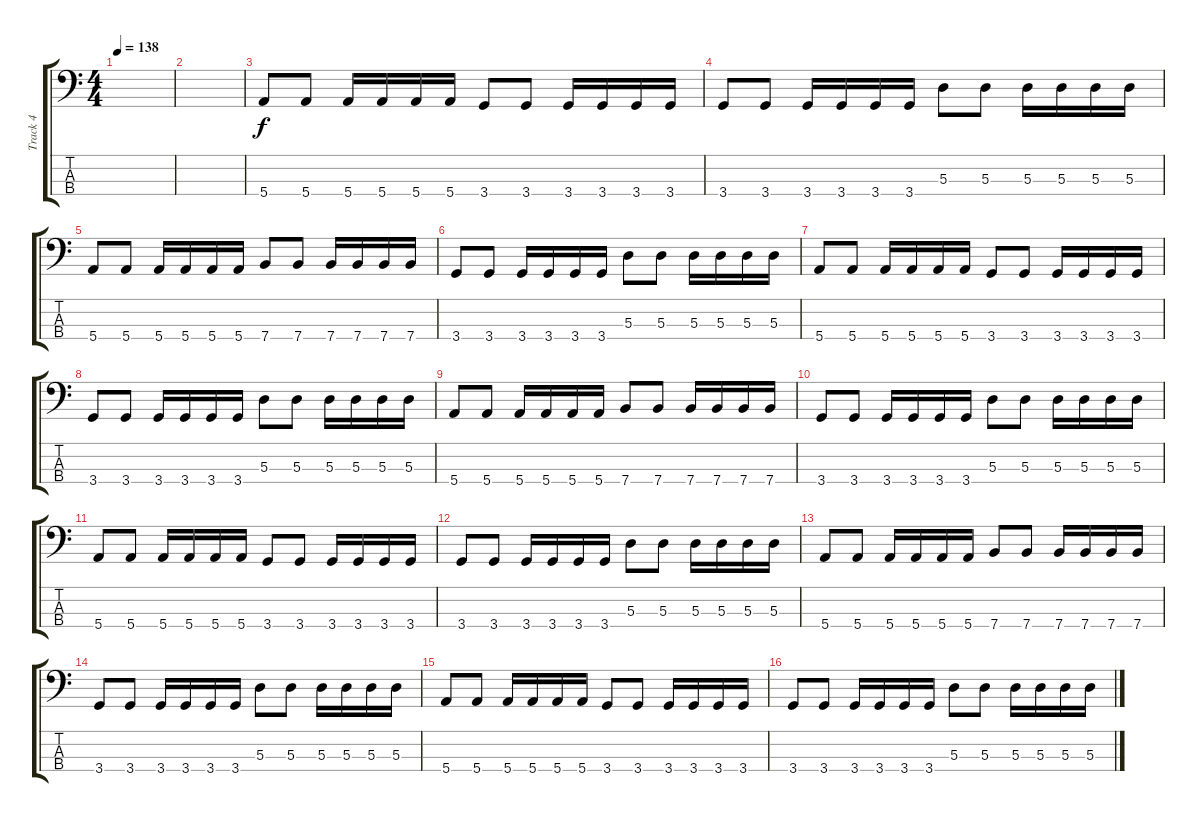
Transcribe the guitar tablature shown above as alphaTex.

\track ("Track 4" "Track 4") {instrument electricbasspick}
\staff {score tabs}
\tuning (G2 D2 A1 E1) {hide}
\ts (4 4)
\tempo 138
\clef f4
\ks c
|
|
5.4.8 5.4.8 5.4.16 5.4.16 5.4.16 5.4.16 3.4.8 3.4.8 3.4.16 3.4.16 3.4.16 3.4.16 |
3.4.8 3.4.8 3.4.16 3.4.16 3.4.16 3.4.16 5.3.8 5.3.8 5.3.16 5.3.16 5.3.16 5.3.16 |
5.4.8 5.4.8 5.4.16 5.4.16 5.4.16 5.4.16 7.4.8 7.4.8 7.4.16 7.4.16 7.4.16 7.4.16 |
3.4.8 3.4.8 3.4.16 3.4.16 3.4.16 3.4.16 5.3.8 5.3.8 5.3.16 5.3.16 5.3.16 5.3.16 |
5.4.8 5.4.8 5.4.16 5.4.16 5.4.16 5.4.16 3.4.8 3.4.8 3.4.16 3.4.16 3.4.16 3.4.16 |
3.4.8 3.4.8 3.4.16 3.4.16 3.4.16 3.4.16 5.3.8 5.3.8 5.3.16 5.3.16 5.3.16 5.3.16 |
5.4.8 5.4.8 5.4.16 5.4.16 5.4.16 5.4.16 7.4.8 7.4.8 7.4.16 7.4.16 7.4.16 7.4.16 |
3.4.8 3.4.8 3.4.16 3.4.16 3.4.16 3.4.16 5.3.8 5.3.8 5.3.16 5.3.16 5.3.16 5.3.16 |
5.4.8 5.4.8 5.4.16 5.4.16 5.4.16 5.4.16 3.4.8 3.4.8 3.4.16 3.4.16 3.4.16 3.4.16 |
3.4.8 3.4.8 3.4.16 3.4.16 3.4.16 3.4.16 5.3.8 5.3.8 5.3.16 5.3.16 5.3.16 5.3.16 |
5.4.8 5.4.8 5.4.16 5.4.16 5.4.16 5.4.16 7.4.8 7.4.8 7.4.16 7.4.16 7.4.16 7.4.16 |
3.4.8 3.4.8 3.4.16 3.4.16 3.4.16 3.4.16 5.3.8 5.3.8 5.3.16 5.3.16 5.3.16 5.3.16 |
5.4.8 5.4.8 5.4.16 5.4.16 5.4.16 5.4.16 3.4.8 3.4.8 3.4.16 3.4.16 3.4.16 3.4.16 |
3.4.8 3.4.8 3.4.16 3.4.16 3.4.16 3.4.16 5.3.8 5.3.8 5.3.16 5.3.16 5.3.16 5.3.16
